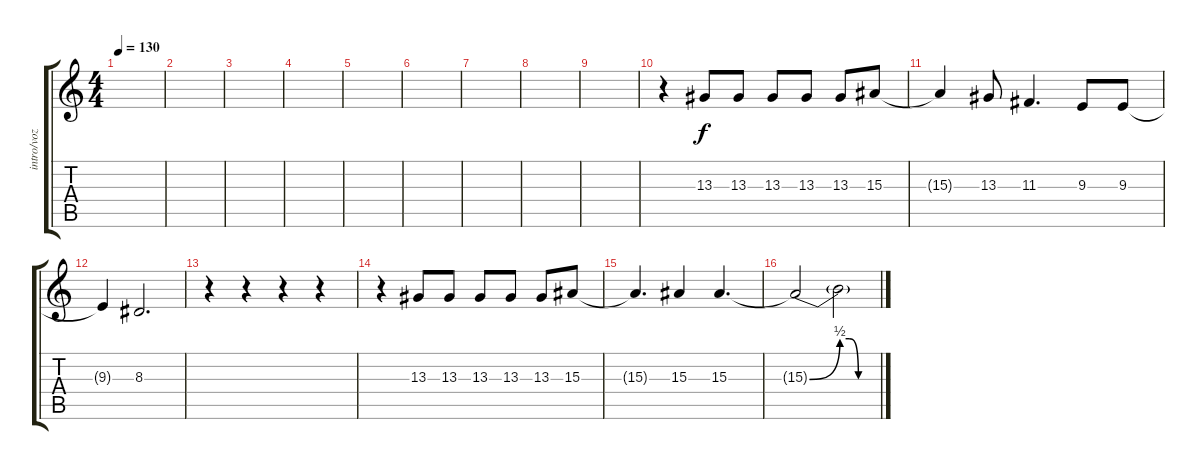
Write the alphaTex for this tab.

\track ("intro/voz" "intro/voz") {solo instrument viola}
\staff {score tabs}
\tuning (E4 B3 G3 D3 A2 E2) {hide}
\ts (4 4)
\tempo 130
\clef g2
\ks c
|
|
|
|
|
|
|
|
|
r.4 13.3.8 13.3.8 13.3.8 13.3.8 13.3.8 15.3.8 |
15.3{t}.4 13.3.8 11.3.4{d} 9.3.8 9.3.8 |
9.3{t}.4 8.3.2{d} |
r.4 r.4 r.4 r.4 |
r.4 13.3.8 13.3.8 13.3.8 13.3.8 13.3.8 15.3.8 |
15.3{t}.4{d} 15.3.4 15.3.4{d} |
15.3{be (bend 0 0 60 2) t}.2 15.3{be (custom 0 2 15 2 30 0 60 0) t}.2
